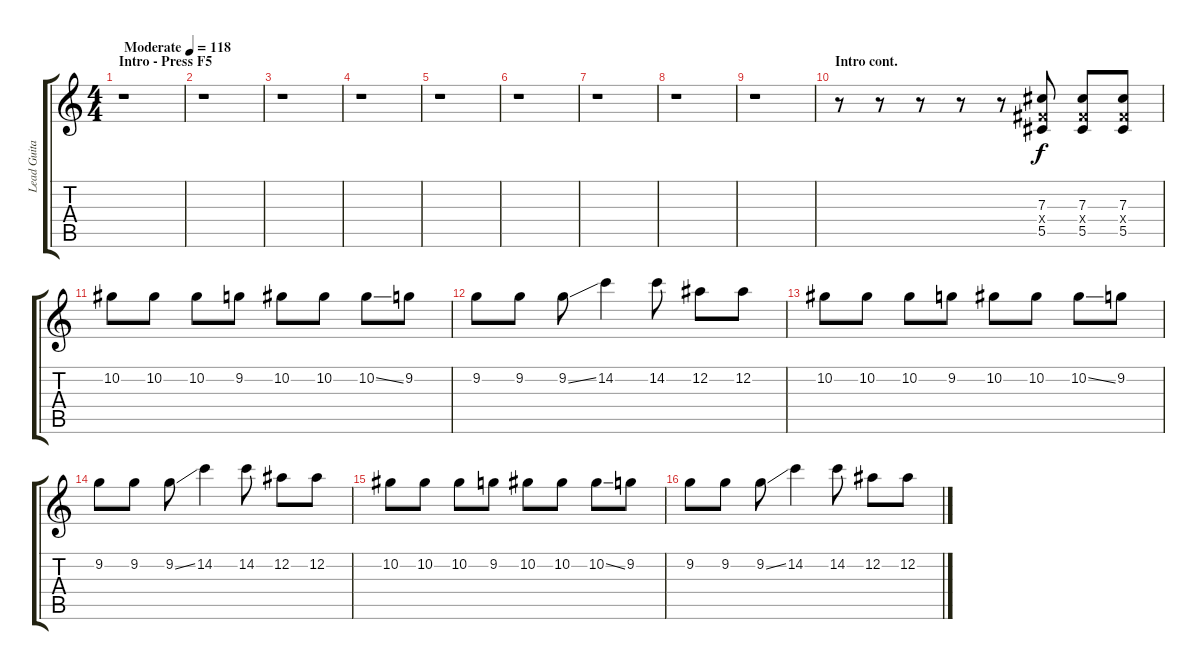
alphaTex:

\track ("Lead Guitar" "Lead Guita") {instrument distortionguitar}
\staff {score tabs}
\tuning (Eb4 Bb3 Gb3 Db3 Ab2 Eb2) {hide}
\ts (4 4)
\section ("" "Intro - Press F5")
\tempo (118 "Moderate")
\clef g2
\ks c
r.1{dy f instrument distortionguitar} |
r.1 |
r.1 |
r.1 |
r.1 |
r.1 |
r.1 |
r.1 |
r.1 |
\section ("" "Intro cont.")
r.8 r.8 r.8 r.8 r.8 (7.3 5.4{x} 5.5).8 (7.3 5.4{x} 5.5).8 (7.3 5.4{x} 5.5).8 |
10.2.8 10.2.8 10.2.8 9.2.8 10.2.8 10.2.8 10.2{ss}.8 9.2.8 |
9.2.8 9.2.8 9.2{ss}.8 14.2.4 14.2.8 12.2.8 12.2.8 |
10.2.8 10.2.8 10.2.8 9.2.8 10.2.8 10.2.8 10.2{ss}.8 9.2.8 |
9.2.8 9.2.8 9.2{ss}.8 14.2.4 14.2.8 12.2.8 12.2.8 |
10.2.8 10.2.8 10.2.8 9.2.8 10.2.8 10.2.8 10.2{ss}.8 9.2.8 |
9.2.8 9.2.8 9.2{ss}.8 14.2.4 14.2.8 12.2.8 12.2.8
